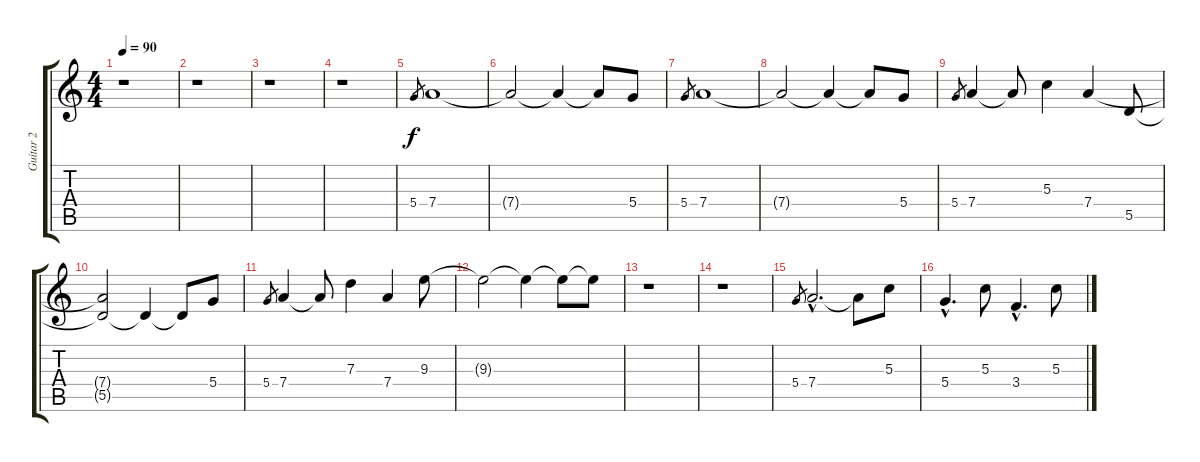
\track ("Guitar 2" "Guitar 2") {instrument distortionguitar}
\staff {score tabs}
\tuning (E4 B3 G3 D3 A2 D2) {hide}
\ts (4 4)
\tempo 90
\clef g2
\ks c
r.1{dy f} |
r.1 |
r.1 |
r.1 |
5.4.8{gr} 7.4.1 |
7.4{t}.2 7.4{t}.4 7.4{t}.8 5.4.8 |
5.4.8{gr} 7.4.1 |
7.4{t}.2 7.4{t}.4 7.4{t}.8 5.4.8 |
5.4.8{gr} 7.4.4 7.4{t}.8 5.3.4 7.4.4 5.5.8 |
(7.4{t} 5.5{t}).2 5.5{t}.4 5.5{t}.8 5.4.8 |
5.4.8{gr} 7.4.4 7.4{t}.8 7.3.4 7.4.4 9.3.8 |
9.3{t}.2 9.3{t}.4 9.3{t}.8 9.3{t}.8 |
r.1 |
r.1 |
5.4.8{gr} 7.4{hac}.2{d} 7.4{t}.8 5.3.8 |
5.4{hac}.4{d} 5.3.8 3.4{hac}.4{d} 5.3.8
